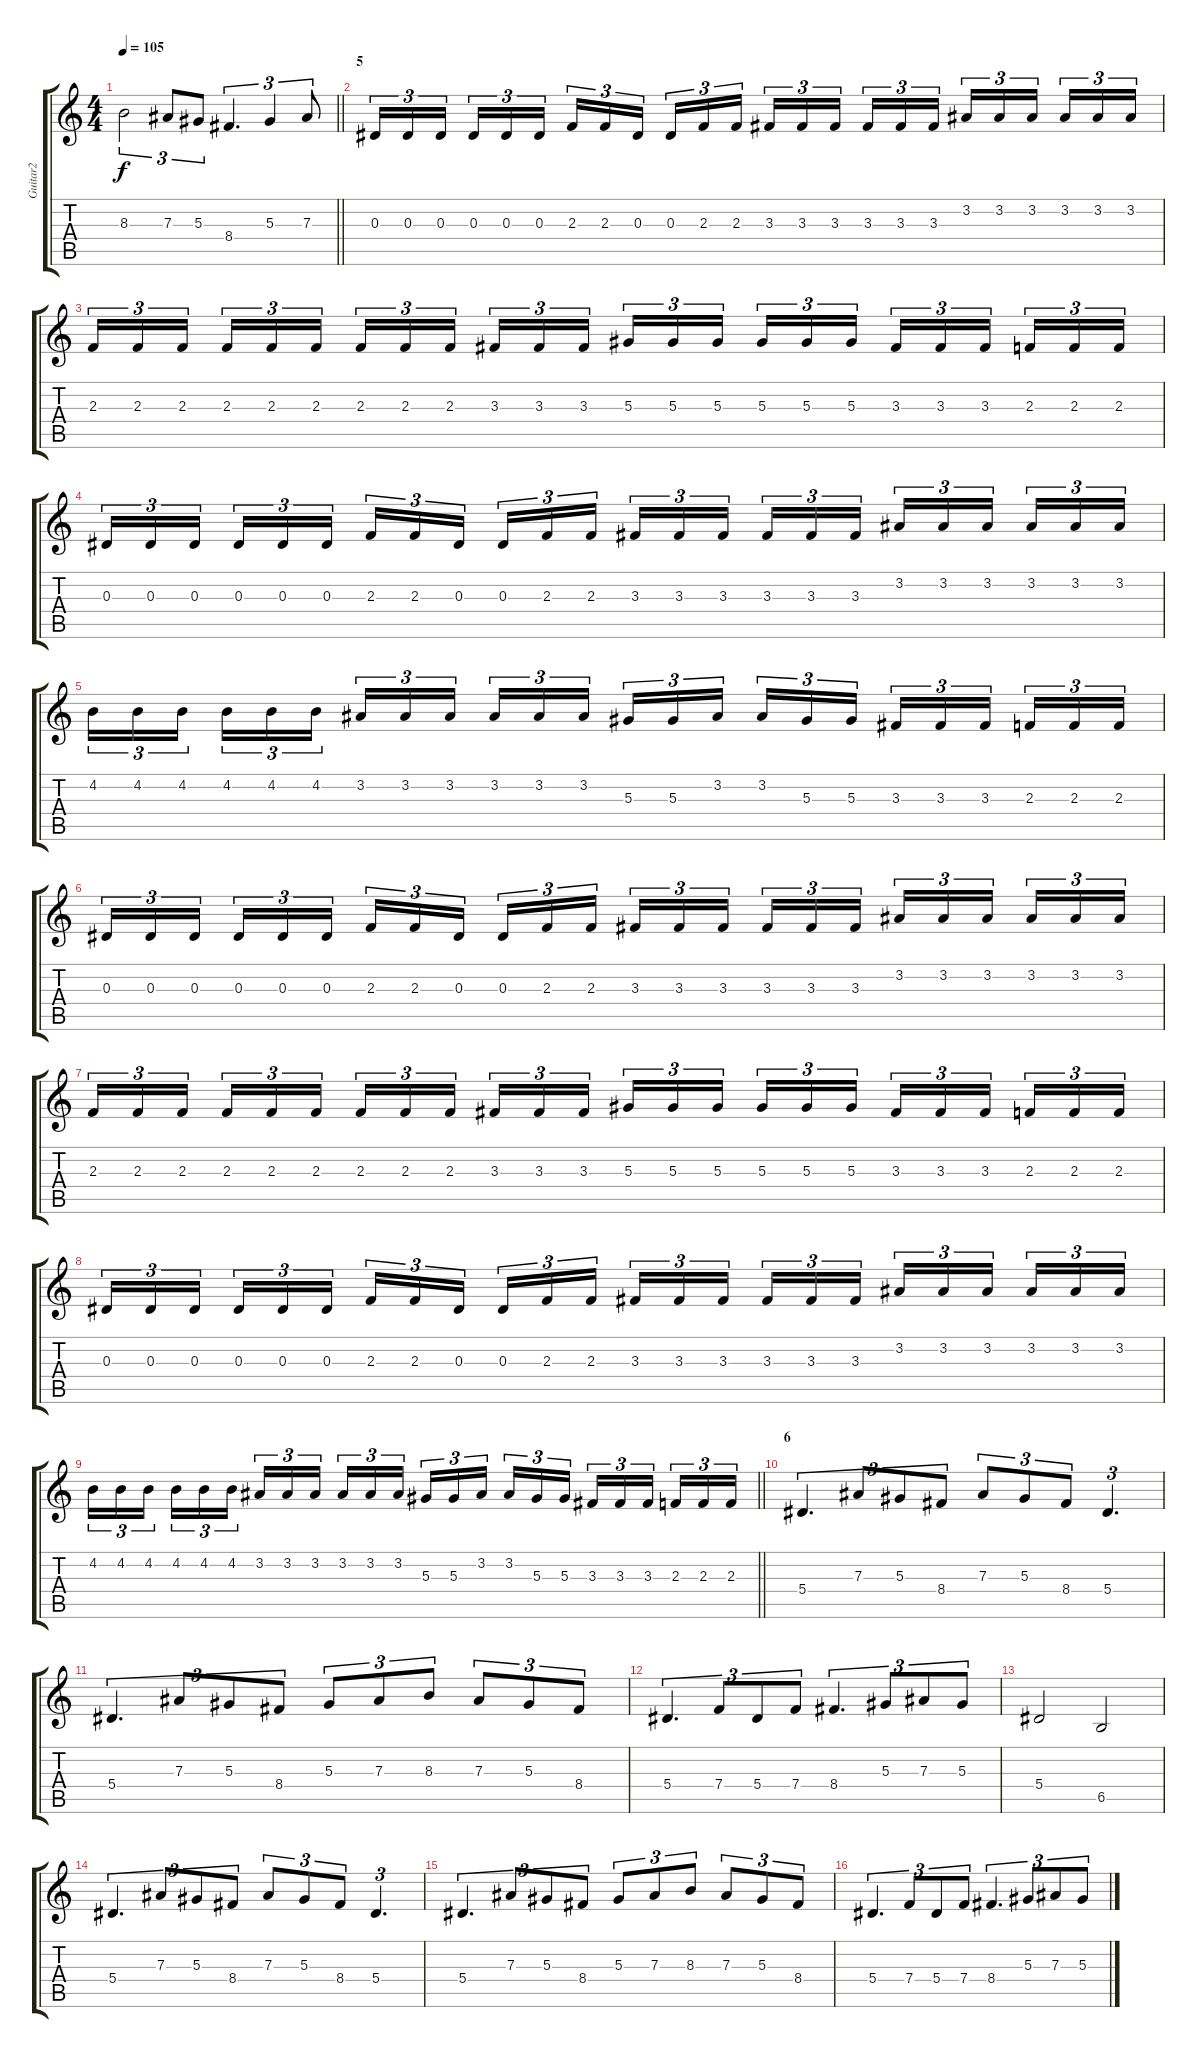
\track ("Guitar2" "Guitar2") {instrument distortionguitar}
\staff {score tabs}
\tuning (C4 G3 Eb3 Bb2 F2 C2) {hide}
\ts (4 4)
\tempo 105
\clef g2
\barLineRight lightlight
\ks c
8.3.2{tu (3 2) dy f} 7.3.8{tu (3 2)} 5.3.8{tu (3 2)} 8.4.4{d tu (3 2)} 5.3.4{tu (3 2)} 7.3.8{tu (3 2)} |
\section ("" "5")
0.3.16{tu (3 2)} 0.3.16{tu (3 2)} 0.3.16{tu (3 2) beam splitsecondary} 0.3.16{tu (3 2)} 0.3.16{tu (3 2)} 0.3.16{tu (3 2)} 2.3.16{tu (3 2)} 2.3.16{tu (3 2)} 0.3.16{tu (3 2) beam splitsecondary} 0.3.16{tu (3 2)} 2.3.16{tu (3 2)} 2.3.16{tu (3 2)} 3.3.16{tu (3 2)} 3.3.16{tu (3 2)} 3.3.16{tu (3 2) beam splitsecondary} 3.3.16{tu (3 2)} 3.3.16{tu (3 2)} 3.3.16{tu (3 2)} 3.2.16{tu (3 2)} 3.2.16{tu (3 2)} 3.2.16{tu (3 2) beam splitsecondary} 3.2.16{tu (3 2)} 3.2.16{tu (3 2)} 3.2.16{tu (3 2)} |
2.3.16{tu (3 2)} 2.3.16{tu (3 2)} 2.3.16{tu (3 2) beam splitsecondary} 2.3.16{tu (3 2)} 2.3.16{tu (3 2)} 2.3.16{tu (3 2)} 2.3.16{tu (3 2)} 2.3.16{tu (3 2)} 2.3.16{tu (3 2) beam splitsecondary} 3.3.16{tu (3 2)} 3.3.16{tu (3 2)} 3.3.16{tu (3 2)} 5.3.16{tu (3 2)} 5.3.16{tu (3 2)} 5.3.16{tu (3 2) beam splitsecondary} 5.3.16{tu (3 2)} 5.3.16{tu (3 2)} 5.3.16{tu (3 2)} 3.3.16{tu (3 2)} 3.3.16{tu (3 2)} 3.3.16{tu (3 2) beam splitsecondary} 2.3.16{tu (3 2)} 2.3.16{tu (3 2)} 2.3.16{tu (3 2)} |
0.3.16{tu (3 2)} 0.3.16{tu (3 2)} 0.3.16{tu (3 2) beam splitsecondary} 0.3.16{tu (3 2)} 0.3.16{tu (3 2)} 0.3.16{tu (3 2)} 2.3.16{tu (3 2)} 2.3.16{tu (3 2)} 0.3.16{tu (3 2) beam splitsecondary} 0.3.16{tu (3 2)} 2.3.16{tu (3 2)} 2.3.16{tu (3 2)} 3.3.16{tu (3 2)} 3.3.16{tu (3 2)} 3.3.16{tu (3 2) beam splitsecondary} 3.3.16{tu (3 2)} 3.3.16{tu (3 2)} 3.3.16{tu (3 2)} 3.2.16{tu (3 2)} 3.2.16{tu (3 2)} 3.2.16{tu (3 2) beam splitsecondary} 3.2.16{tu (3 2)} 3.2.16{tu (3 2)} 3.2.16{tu (3 2)} |
4.2.16{tu (3 2)} 4.2.16{tu (3 2)} 4.2.16{tu (3 2) beam splitsecondary} 4.2.16{tu (3 2)} 4.2.16{tu (3 2)} 4.2.16{tu (3 2)} 3.2.16{tu (3 2)} 3.2.16{tu (3 2)} 3.2.16{tu (3 2) beam splitsecondary} 3.2.16{tu (3 2)} 3.2.16{tu (3 2)} 3.2.16{tu (3 2)} 5.3.16{tu (3 2)} 5.3.16{tu (3 2)} 3.2.16{tu (3 2) beam splitsecondary} 3.2.16{tu (3 2)} 5.3.16{tu (3 2)} 5.3.16{tu (3 2)} 3.3.16{tu (3 2)} 3.3.16{tu (3 2)} 3.3.16{tu (3 2) beam splitsecondary} 2.3.16{tu (3 2)} 2.3.16{tu (3 2)} 2.3.16{tu (3 2)} |
0.3.16{tu (3 2)} 0.3.16{tu (3 2)} 0.3.16{tu (3 2) beam splitsecondary} 0.3.16{tu (3 2)} 0.3.16{tu (3 2)} 0.3.16{tu (3 2)} 2.3.16{tu (3 2)} 2.3.16{tu (3 2)} 0.3.16{tu (3 2) beam splitsecondary} 0.3.16{tu (3 2)} 2.3.16{tu (3 2)} 2.3.16{tu (3 2)} 3.3.16{tu (3 2)} 3.3.16{tu (3 2)} 3.3.16{tu (3 2) beam splitsecondary} 3.3.16{tu (3 2)} 3.3.16{tu (3 2)} 3.3.16{tu (3 2)} 3.2.16{tu (3 2)} 3.2.16{tu (3 2)} 3.2.16{tu (3 2) beam splitsecondary} 3.2.16{tu (3 2)} 3.2.16{tu (3 2)} 3.2.16{tu (3 2)} |
2.3.16{tu (3 2)} 2.3.16{tu (3 2)} 2.3.16{tu (3 2) beam splitsecondary} 2.3.16{tu (3 2)} 2.3.16{tu (3 2)} 2.3.16{tu (3 2)} 2.3.16{tu (3 2)} 2.3.16{tu (3 2)} 2.3.16{tu (3 2) beam splitsecondary} 3.3.16{tu (3 2)} 3.3.16{tu (3 2)} 3.3.16{tu (3 2)} 5.3.16{tu (3 2)} 5.3.16{tu (3 2)} 5.3.16{tu (3 2) beam splitsecondary} 5.3.16{tu (3 2)} 5.3.16{tu (3 2)} 5.3.16{tu (3 2)} 3.3.16{tu (3 2)} 3.3.16{tu (3 2)} 3.3.16{tu (3 2) beam splitsecondary} 2.3.16{tu (3 2)} 2.3.16{tu (3 2)} 2.3.16{tu (3 2)} |
0.3.16{tu (3 2)} 0.3.16{tu (3 2)} 0.3.16{tu (3 2) beam splitsecondary} 0.3.16{tu (3 2)} 0.3.16{tu (3 2)} 0.3.16{tu (3 2)} 2.3.16{tu (3 2)} 2.3.16{tu (3 2)} 0.3.16{tu (3 2) beam splitsecondary} 0.3.16{tu (3 2)} 2.3.16{tu (3 2)} 2.3.16{tu (3 2)} 3.3.16{tu (3 2)} 3.3.16{tu (3 2)} 3.3.16{tu (3 2) beam splitsecondary} 3.3.16{tu (3 2)} 3.3.16{tu (3 2)} 3.3.16{tu (3 2)} 3.2.16{tu (3 2)} 3.2.16{tu (3 2)} 3.2.16{tu (3 2) beam splitsecondary} 3.2.16{tu (3 2)} 3.2.16{tu (3 2)} 3.2.16{tu (3 2)} |
\barLineRight lightlight
4.2.16{tu (3 2)} 4.2.16{tu (3 2)} 4.2.16{tu (3 2) beam splitsecondary} 4.2.16{tu (3 2)} 4.2.16{tu (3 2)} 4.2.16{tu (3 2)} 3.2.16{tu (3 2)} 3.2.16{tu (3 2)} 3.2.16{tu (3 2) beam splitsecondary} 3.2.16{tu (3 2)} 3.2.16{tu (3 2)} 3.2.16{tu (3 2)} 5.3.16{tu (3 2)} 5.3.16{tu (3 2)} 3.2.16{tu (3 2) beam splitsecondary} 3.2.16{tu (3 2)} 5.3.16{tu (3 2)} 5.3.16{tu (3 2)} 3.3.16{tu (3 2)} 3.3.16{tu (3 2)} 3.3.16{tu (3 2) beam splitsecondary} 2.3.16{tu (3 2)} 2.3.16{tu (3 2)} 2.3.16{tu (3 2)} |
\section ("" "6")
5.4.4{d tu (3 2)} 7.3.8{tu (3 2)} 5.3.8{tu (3 2)} 8.4.8{tu (3 2)} 7.3.8{tu (3 2)} 5.3.8{tu (3 2)} 8.4.8{tu (3 2)} 5.4.4{d tu (3 2)} |
5.4.4{d tu (3 2)} 7.3.8{tu (3 2)} 5.3.8{tu (3 2)} 8.4.8{tu (3 2)} 5.3.8{tu (3 2)} 7.3.8{tu (3 2)} 8.3.8{tu (3 2)} 7.3.8{tu (3 2)} 5.3.8{tu (3 2)} 8.4.8{tu (3 2)} |
5.4.4{d tu (3 2)} 7.4.8{tu (3 2)} 5.4.8{tu (3 2)} 7.4.8{tu (3 2)} 8.4.4{d tu (3 2)} 5.3.8{tu (3 2)} 7.3.8{tu (3 2)} 5.3.8{tu (3 2)} |
5.4.2 6.5.2 |
5.4.4{d tu (3 2)} 7.3.8{tu (3 2)} 5.3.8{tu (3 2)} 8.4.8{tu (3 2)} 7.3.8{tu (3 2)} 5.3.8{tu (3 2)} 8.4.8{tu (3 2)} 5.4.4{d tu (3 2)} |
5.4.4{d tu (3 2)} 7.3.8{tu (3 2)} 5.3.8{tu (3 2)} 8.4.8{tu (3 2)} 5.3.8{tu (3 2)} 7.3.8{tu (3 2)} 8.3.8{tu (3 2)} 7.3.8{tu (3 2)} 5.3.8{tu (3 2)} 8.4.8{tu (3 2)} |
5.4.4{d tu (3 2)} 7.4.8{tu (3 2)} 5.4.8{tu (3 2)} 7.4.8{tu (3 2)} 8.4.4{d tu (3 2)} 5.3.8{tu (3 2)} 7.3.8{tu (3 2)} 5.3.8{tu (3 2)}
